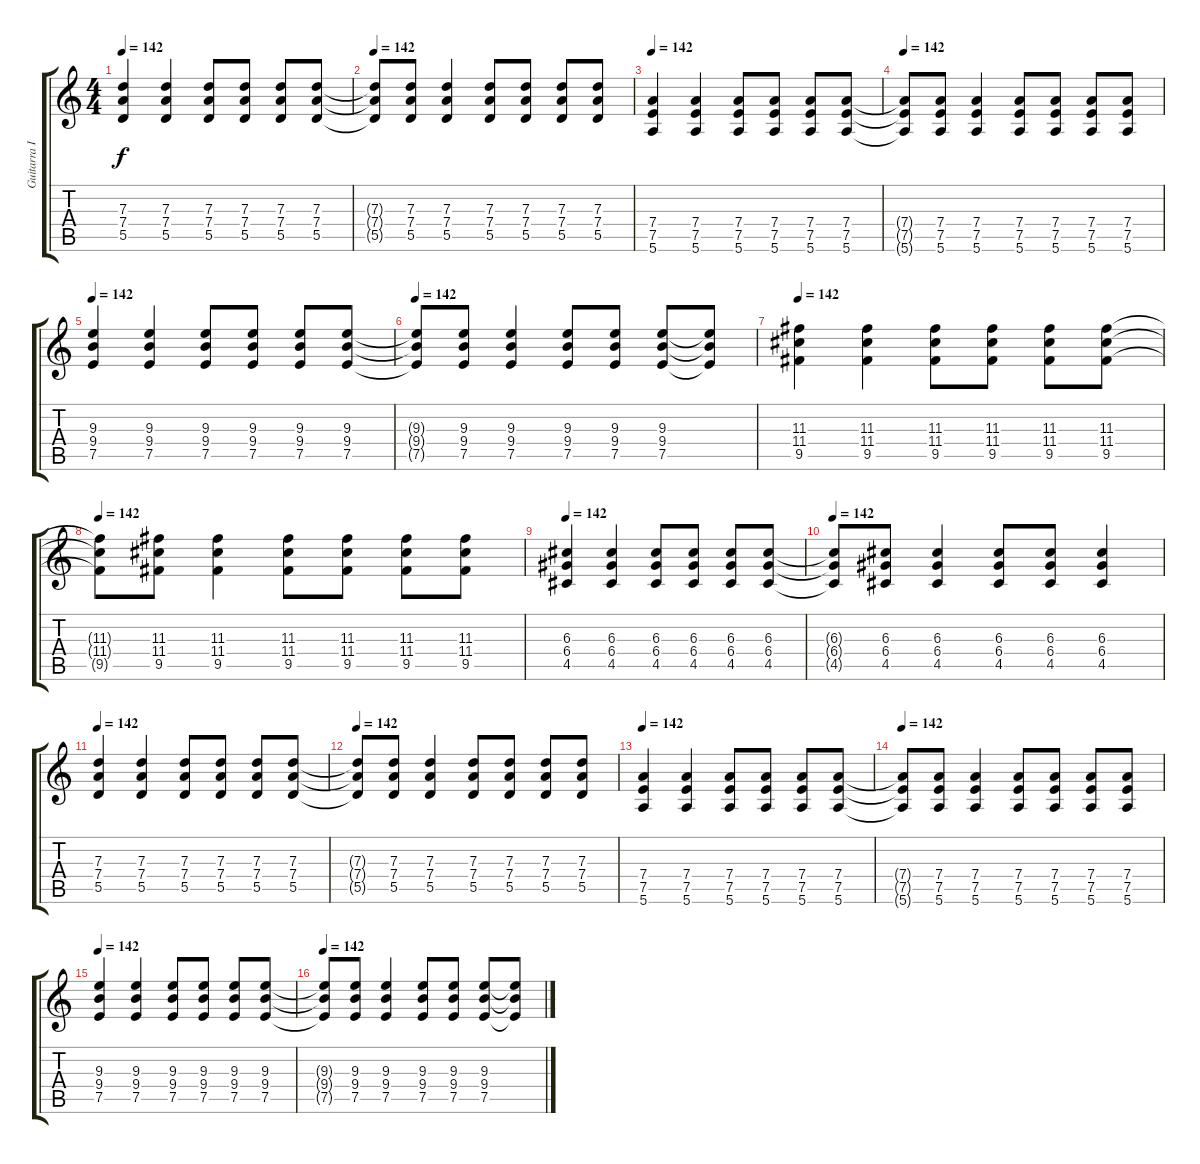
\track ("Guitarra II" "Guitarra I") {instrument distortionguitar}
\staff {score tabs}
\tuning (E4 B3 G3 D3 A2 E2) {hide}
\ts (4 4)
\tempo 142
\clef g2
\ks c
(7.3 7.4 5.5).4{dy f} (7.3 7.4 5.5).4 (7.3 7.4 5.5).8 (7.3 7.4 5.5).8 (7.3 7.4 5.5).8 (7.3 7.4 5.5).8 |
\tempo 142
(7.3{t} 7.4{t} 5.5{t}).8 (7.3 7.4 5.5).8 (7.3 7.4 5.5).4 (7.3 7.4 5.5).8 (7.3 7.4 5.5).8 (7.3 7.4 5.5).8 (7.3 7.4 5.5).8 |
\tempo 142
(7.4 7.5 5.6).4 (7.4 7.5 5.6).4 (7.4 7.5 5.6).8 (7.4 7.5 5.6).8 (7.4 7.5 5.6).8 (7.4 7.5 5.6).8 |
\tempo 142
(7.4{t} 7.5{t} 5.6{t}).8 (7.4 7.5 5.6).8 (7.4 7.5 5.6).4 (7.4 7.5 5.6).8 (7.4 7.5 5.6).8 (7.4 7.5 5.6).8 (7.4 7.5 5.6).8 |
\tempo 142
(9.3 9.4 7.5).4 (9.3 9.4 7.5).4 (9.3 9.4 7.5).8 (9.3 9.4 7.5).8 (9.3 9.4 7.5).8 (9.3 9.4 7.5).8 |
\tempo 142
(9.3{t} 9.4{t} 7.5{t}).8 (9.3 9.4 7.5).8 (9.3 9.4 7.5).4 (9.3 9.4 7.5).8 (9.3 9.4 7.5).8 (9.3 9.4 7.5).8 (9.3{t} 9.4{t} 7.5{t}).8 |
\tempo 142
(11.3 11.4 9.5).4 (11.3 11.4 9.5).4 (11.3 11.4 9.5).8 (11.3 11.4 9.5).8 (11.3 11.4 9.5).8 (11.3 11.4 9.5).8 |
\tempo 142
(11.3{t} 11.4{t} 9.5{t}).8 (11.3 11.4 9.5).8 (11.3 11.4 9.5).4 (11.3 11.4 9.5).8 (11.3 11.4 9.5).8 (11.3 11.4 9.5).8 (11.3 11.4 9.5).8 |
\tempo 142
(6.3 6.4 4.5).4 (6.3 6.4 4.5).4 (6.3 6.4 4.5).8 (6.3 6.4 4.5).8 (6.3 6.4 4.5).8 (6.3 6.4 4.5).8 |
\tempo 142
(6.3{t} 6.4{t} 4.5{t}).8 (6.3 6.4 4.5).8 (6.3 6.4 4.5).4 (6.3 6.4 4.5).8 (6.3 6.4 4.5).8 (6.3 6.4 4.5).4 |
\tempo 142
(7.3 7.4 5.5).4 (7.3 7.4 5.5).4 (7.3 7.4 5.5).8 (7.3 7.4 5.5).8 (7.3 7.4 5.5).8 (7.3 7.4 5.5).8 |
\tempo 142
(7.3{t} 7.4{t} 5.5{t}).8 (7.3 7.4 5.5).8 (7.3 7.4 5.5).4 (7.3 7.4 5.5).8 (7.3 7.4 5.5).8 (7.3 7.4 5.5).8 (7.3 7.4 5.5).8 |
\tempo 142
(7.4 7.5 5.6).4 (7.4 7.5 5.6).4 (7.4 7.5 5.6).8 (7.4 7.5 5.6).8 (7.4 7.5 5.6).8 (7.4 7.5 5.6).8 |
\tempo 142
(7.4{t} 7.5{t} 5.6{t}).8 (7.4 7.5 5.6).8 (7.4 7.5 5.6).4 (7.4 7.5 5.6).8 (7.4 7.5 5.6).8 (7.4 7.5 5.6).8 (7.4 7.5 5.6).8 |
\tempo 142
(9.3 9.4 7.5).4 (9.3 9.4 7.5).4 (9.3 9.4 7.5).8 (9.3 9.4 7.5).8 (9.3 9.4 7.5).8 (9.3 9.4 7.5).8 |
\tempo 142
(9.3{t} 9.4{t} 7.5{t}).8 (9.3 9.4 7.5).8 (9.3 9.4 7.5).4 (9.3 9.4 7.5).8 (9.3 9.4 7.5).8 (9.3 9.4 7.5).8 (9.3{t} 9.4{t} 7.5{t}).8
